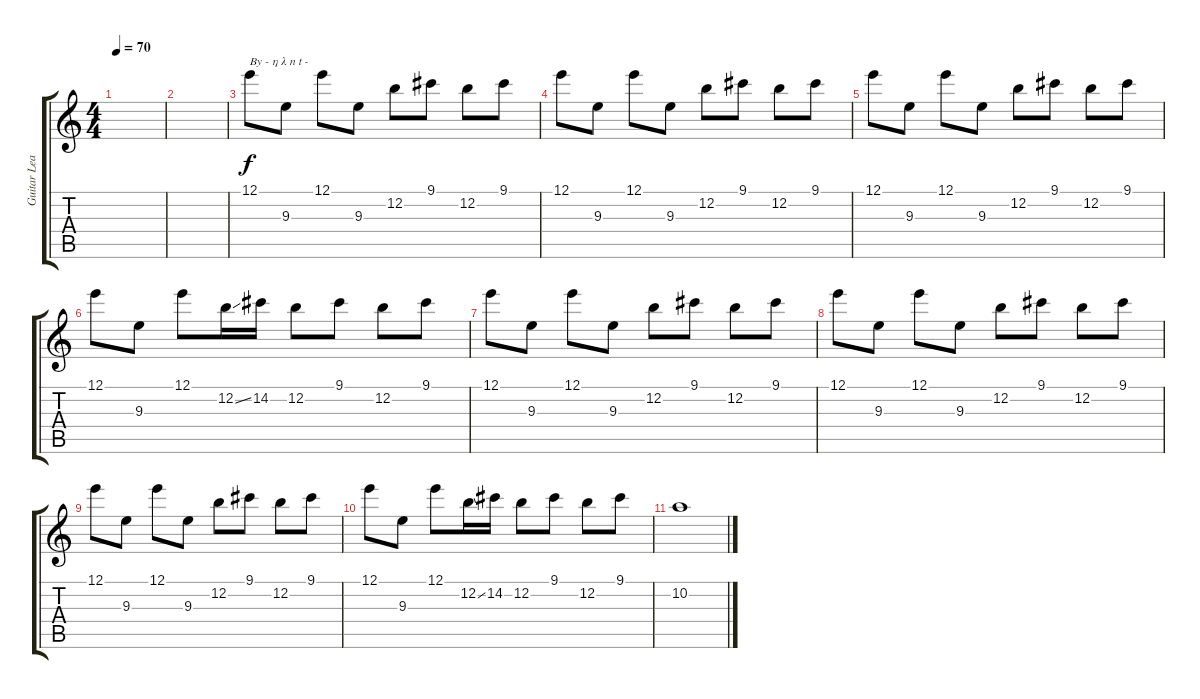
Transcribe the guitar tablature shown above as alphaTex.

\track ("Guitar Lead" "Guitar Lea") {instrument electricguitarclean}
\staff {score tabs}
\tuning (E4 B3 G3 D3 A2 E2) {hide}
\ts (4 4)
\tempo 70
\clef g2
\ks c
|
|
12.1.8{txt "By - η λ n t -"} 9.3.8 12.1.8 9.3.8 12.2.8 9.1.8 12.2.8 9.1.8 |
12.1.8 9.3.8 12.1.8 9.3.8 12.2.8 9.1.8 12.2.8 9.1.8 |
12.1.8 9.3.8 12.1.8 9.3.8 12.2.8 9.1.8 12.2.8 9.1.8 |
12.1.8 9.3.8 12.1.8 12.2{ss}.16 14.2.16 12.2.8 9.1.8 12.2.8 9.1.8 |
12.1.8 9.3.8 12.1.8 9.3.8 12.2.8 9.1.8 12.2.8 9.1.8 |
12.1.8 9.3.8 12.1.8 9.3.8 12.2.8 9.1.8 12.2.8 9.1.8 |
12.1.8 9.3.8 12.1.8 9.3.8 12.2.8 9.1.8 12.2.8 9.1.8 |
12.1.8 9.3.8 12.1.8 12.2{ss}.16 14.2.16 12.2.8 9.1.8 12.2.8 9.1.8 |
10.2.1
